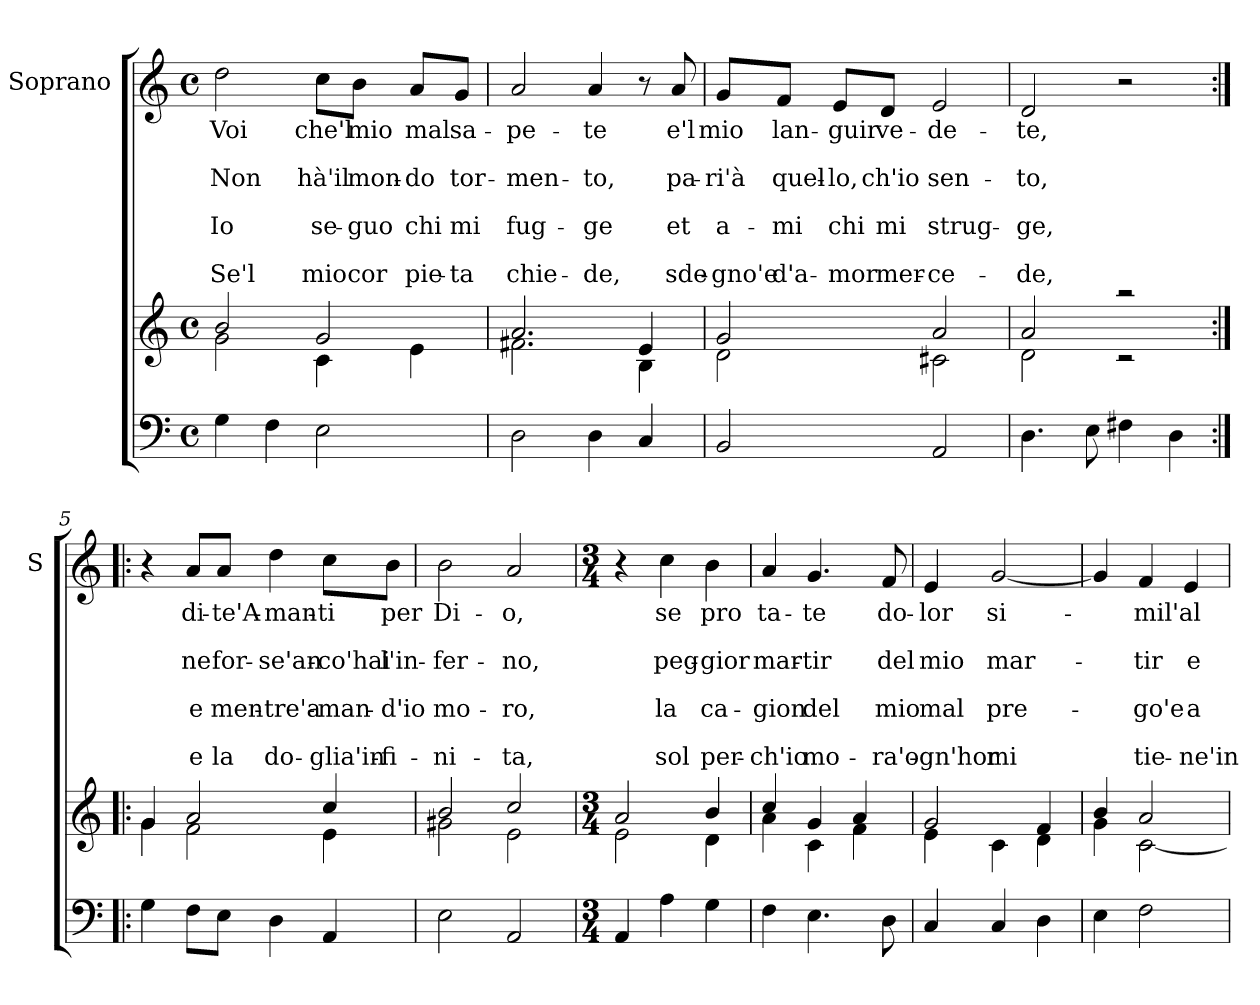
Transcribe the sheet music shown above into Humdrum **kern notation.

**kern	**kern	**kern	**text	**text	**text	**text	**text	**text	**text
*part2	*part2	*part1	*part1	*part1	*part1	*part1	*part1	*part1	*part1
*staff3	*staff2	*staff1	*staff1	*staff1	*staff1	*staff1	*staff1	*staff1	*staff1
*	*	*I"Soprano	*	*	*	*	*	*	*
*	*	*I'S	*	*	*	*	*	*	*
*clefF4	*clefG2	*clefG2	*	*	*	*	*	*	*
*k[]	*k[]	*k[]	*	*	*	*	*	*	*
*C:	*C:	*C:	*	*	*	*	*	*	*
*M4/4	*M4/4	*M4/4	*	*	*	*	*	*	*
*met(c)	*met(c)	*met(c)	*	*	*	*	*	*	*
=1	=1	=1	=1	=1	=1	=1	=1	=1	=1
*	*^	*	*	*	*	*	*	*	*
!	!	!	!	!LO:LY:b	!	!LO:LY:b	!	!LO:LY:b	!	!LO:LY:b
4G\	2b/	2g\	2dd\	Voi	.	Non	.	Io	.	Se'l
4F\	.	.	.	.	.	.	.	.	.	.
!	!	!	!	!LO:LY:b	!	!LO:LY:b	!	!LO:LY:b	!	!LO:LY:b
2E\	2g/	4c\	8cc\L	che'l	.	hà'il	.	se-	.	mio
!	!	!	!	!LO:LY:b	!	!LO:LY:b	!	!LO:LY:b	!	!LO:LY:b
.	.	.	8b\J	mio	.	mon-	.	-guo	.	cor
!	!	!	!	!LO:LY:b	!	!LO:LY:b	!	!LO:LY:b	!	!LO:LY:b
.	.	4e\	8a/L	mal	.	-do	.	chi	.	pie-
!	!	!	!	!LO:LY:b	!	!LO:LY:b	!	!LO:LY:b	!	!LO:LY:b
.	.	.	8g/J	sa-	.	tor-	.	mi	.	-ta
=2	=2	=2	=2	=2	=2	=2	=2	=2	=2	=2
!	!	!	!	!LO:LY:b	!	!LO:LY:b	!	!LO:LY:b	!	!LO:LY:b
2D\	2.a/	2.f#X\	2a/	-pe-	.	-men-	.	fug-	.	chie-
!	!	!	!	!LO:LY:b	!	!LO:LY:b	!	!LO:LY:b	!	!LO:LY:b
4D\	.	.	4a/	-te	.	-to,	.	-ge	.	-de,
4C/	4e/	4B\	8r	.	.	.	.	.	.	.
!	!	!	!	!LO:LY:b	!	!LO:LY:b	!	!LO:LY:b	!	!LO:LY:b
.	.	.	8a/	e'l	.	pa-	.	et	.	sde-
=3	=3	=3	=3	=3	=3	=3	=3	=3	=3	=3
!	!	!	!	!LO:LY:b	!	!LO:LY:b	!	!LO:LY:b	!	!LO:LY:b
2BB/	2g/	2d\	8g/L	mio	.	-ri'à	.	a-	.	-gno'e
!	!	!	!	!LO:LY:b	!	!LO:LY:b	!	!LO:LY:b	!	!LO:LY:b
.	.	.	8f/J	lan-	.	quel-	.	-mi	.	d'a-
!	!	!	!	!LO:LY:b	!	!LO:LY:b	!	!LO:LY:b	!	!LO:LY:b
.	.	.	8e/L	-guir	.	-lo,	.	chi	.	-mor
!	!	!	!	!LO:LY:b	!	!LO:LY:b	!	!LO:LY:b	!	!LO:LY:b
.	.	.	8d/J	ve-	.	ch'io	.	mi	.	mer-
!	!	!	!	!LO:LY:b	!	!LO:LY:b	!	!LO:LY:b	!	!LO:LY:b
2AA/	2a/	2c#X\	2e/	-de-	.	sen-	.	strug-	.	-ce-
=4	=4	=4	=4	=4	=4	=4	=4	=4	=4	=4
!	!	!	!	!LO:LY:b	!	!LO:LY:b	!	!LO:LY:b	!	!LO:LY:b
4.D\	2a/	2d\	2d/	-te,	.	-to,	.	-ge,	.	-de,
8E\	.	.	.	.	.	.	.	.	.	.
4F#X\	2raa	2rc	2r	.	.	.	.	.	.	.
4D\	.	.	.	.	.	.	.	.	.	.
!!LO:LB:g=z
=5:|!|:	=5:|!|:	=5:|!|:	=5:|!|:	=5:|!|:	=5:|!|:	=5:|!|:	=5:|!|:	=5:|!|:	=5:|!|:	=5:|!|:
4G\	4g/	4g\	4r	.	.	.	.	.	.	.
!	!	!	!	!LO:LY:b	!	!LO:LY:b	!	!LO:LY:b	!	!LO:LY:b
8F\L	2a/	2f\	8a/L	di-	.	ne	.	e	.	e
!	!	!	!	!LO:LY:b	!	!LO:LY:b	!	!LO:LY:b	!	!LO:LY:b
8E\J	.	.	8a/J	-te'A-	.	for-	.	men-	.	la
!	!	!	!	!LO:LY:b	!	!LO:LY:b	!	!LO:LY:b	!	!LO:LY:b
4D\	.	.	4dd\	-man-	.	-se'an-	.	-tre'a-	.	do-
!	!	!	!	!LO:LY:b	!	!LO:LY:b	!	!LO:LY:b	!	!LO:LY:b
4AA/	4cc/	4e\	8cc\L	-ti	.	-co'hai	.	-man-	.	-glia'in-
!	!	!	!	!LO:LY:b	!	!LO:LY:b	!	!LO:LY:b	!	!LO:LY:b
.	.	.	8b\J	per	.	l'in-	.	-d'io	.	-fi-
=6	=6	=6	=6	=6	=6	=6	=6	=6	=6	=6
!	!	!	!	!LO:LY:b	!	!LO:LY:b	!	!LO:LY:b	!	!LO:LY:b
2E\	2b/	2g#X\	2b\	Di-	.	-fer-	.	mo-	.	-ni-
!	!	!	!	!LO:LY:b	!	!LO:LY:b	!	!LO:LY:b	!	!LO:LY:b
2AA/	2cc/	2e\	2a/	-o,	.	-no,	.	-ro,	.	-ta,
=7	=7	=7	=7	=7	=7	=7	=7	=7	=7	=7
*M3/4	*M3/4	*	*M3/4	*	*	*	*	*	*	*
4AA/	2a/	2e\	4r	.	.	.	.	.	.	.
!	!	!	!	!LO:LY:b	!	!LO:LY:b	!	!LO:LY:b	!	!LO:LY:b
4A\	.	.	4cc\	se	.	peg-	.	la	.	sol
!	!	!	!	!LO:LY:b	!	!LO:LY:b	!	!LO:LY:b	!	!LO:LY:b
4G\	4b/	4d\	4b\	pro	.	-gior	.	ca-	.	per-
=8	=8	=8	=8	=8	=8	=8	=8	=8	=8	=8
!	!	!	!	!LO:LY:b	!	!LO:LY:b	!	!LO:LY:b	!	!LO:LY:b
4F\	4cc/	4a\	4a/	ta-	.	mar-	.	-gion	.	-ch'io
!	!	!	!	!LO:LY:b	!	!LO:LY:b	!	!LO:LY:b	!	!LO:LY:b
4.E\	4g/	4c\	4.g/	-te	.	-tir	.	del	.	mo-
.	4a/	4f\	.	.	.	.	.	.	.	.
!	!	!	!	!LO:LY:b	!	!LO:LY:b	!	!LO:LY:b	!	!LO:LY:b
8D\	.	.	8f/	do-	.	del	.	mio	.	-ra'o-
=9	=9	=9	=9	=9	=9	=9	=9	=9	=9	=9
!	!	!	!	!LO:LY:b	!	!LO:LY:b	!	!LO:LY:b	!	!LO:LY:b
4C/	2g/	4e\	4e/	-lor	.	mio	.	mal	.	-gn'hor
!	!	!	!	!LO:LY:b	!	!LO:LY:b	!	!LO:LY:b	!	!LO:LY:b
4C/	.	4c\	[2g/	si-	.	mar-	.	pre-	.	mi
4D\	4f/	4d\	.	.	.	.	.	.	.	.
!!LO:PB:g=z
=10	=10	=10	=10	=10	=10	=10	=10	=10	=10	=10
4E\	4b/	4g\	4g/]	.	.	.	.	.	.	.
!	!	!	!	!LO:LY:b	!	!LO:LY:b	!	!LO:LY:b	!	!LO:LY:b
2F\	2a/	[<2c\	4f/	-mil'	.	-tir	.	-go'e	.	tie-
!	!	!	!	!LO:LY:b	!	!LO:LY:b	!	!LO:LY:b	!	!LO:LY:b
.	.	.	4e/	al	.	e-	.	a-	.	-ne'in
*	*v	*v	*	*	*	*	*	*	*	*
=	=	=	=	=	=	=	=	=	=
*-	*-	*-	*-	*-	*-	*-	*-	*-	*-
